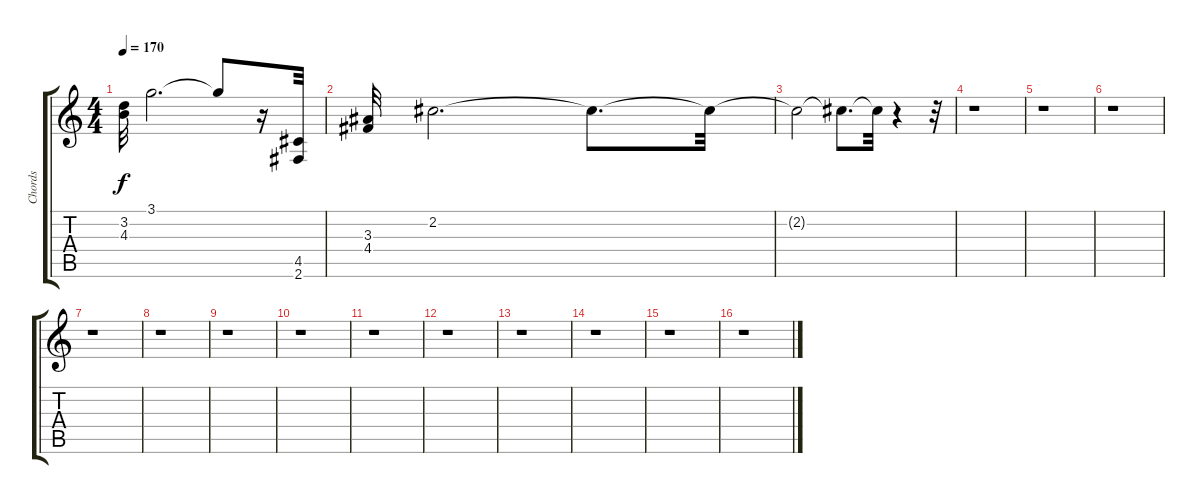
\track ("Chords" "Chords") {instrument electricguitarclean}
\staff {score tabs}
\tuning (E4 B3 G3 D3 A2 E2) {hide}
\ts (4 4)
\tempo 170
\clef g2
\ks c
(3.2 4.3).32{dy f} 3.1.2{d} 3.1{t}.8 r.16 (4.5 2.6).32 |
(3.3 4.4).32 2.2.2{d} 2.2{t}.8{d} 2.2{t}.32 |
2.2{t}.2 2.2{t}.8{d} 2.2{t}.32 r.4 r.32 |
r.1 |
r.1 |
r.1 |
r.1 |
r.1 |
r.1 |
r.1 |
r.1 |
r.1 |
r.1 |
r.1 |
r.1 |
r.1
